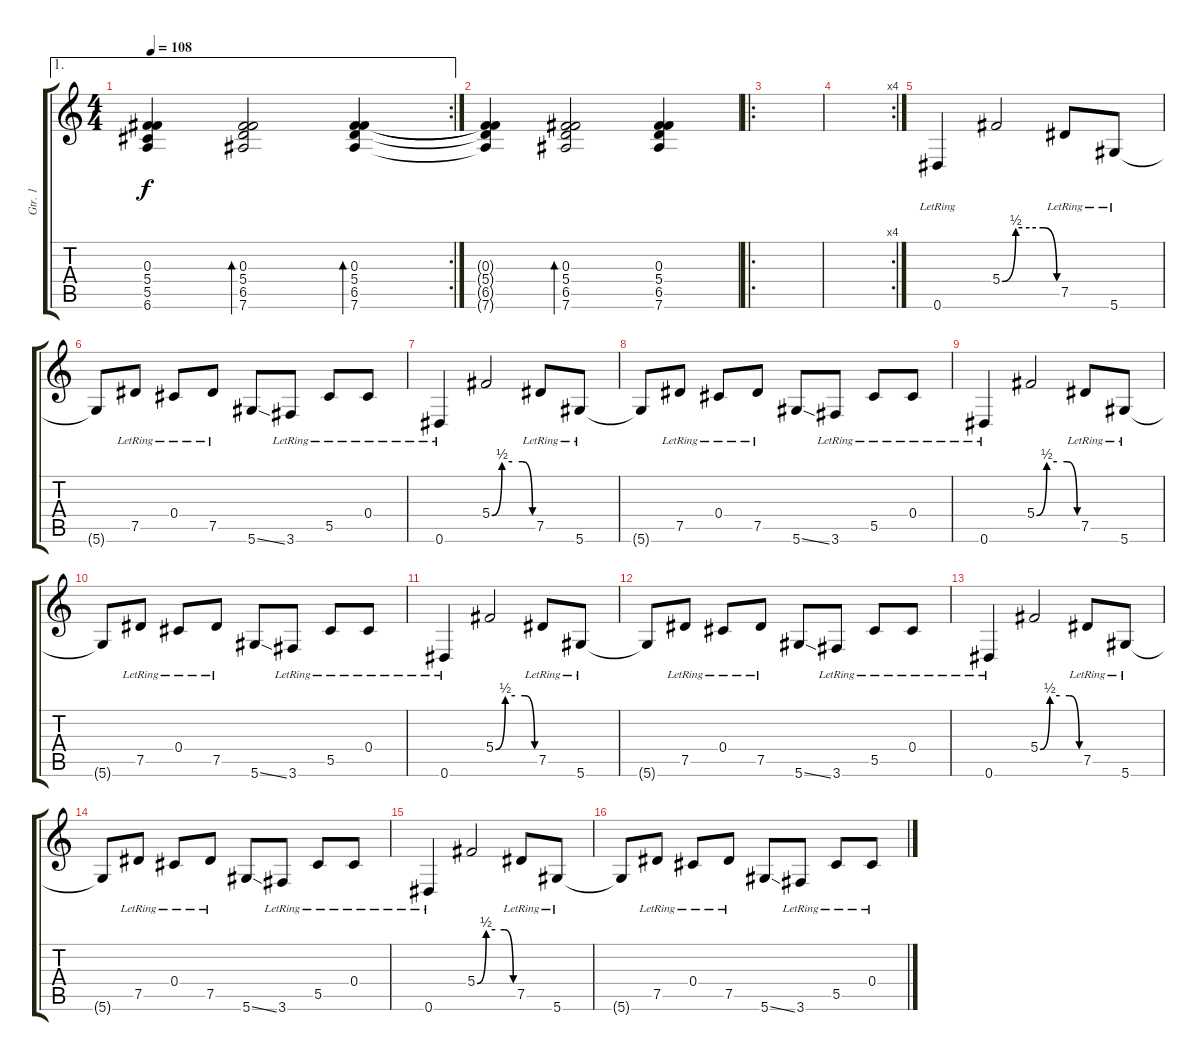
\track ("Gtr. 1" "Gtr. 1") {instrument acousticguitarnylon}
\staff {score tabs}
\tuning (Eb4 Bb3 Gb3 Db3 Ab2 Eb2) {hide}
\ae 1
\rc 2
\ts (4 4)
\tempo 108
\clef g2
\ks c
(0.3{t} 5.4{t} 5.5{t} 6.6{t}).4{dy f} (0.3 5.4 6.5 7.6).2{bd 120} (0.3 5.4 6.5 7.6).4{bd 120} |
(0.3{t} 5.4{t} 6.5{t} 7.6{t}).4 (0.3 5.4 6.5 7.6).2{bd 120} (0.3 5.4 6.5 7.6).4 |
\ro
|
\rc 4
|
0.6{lr}.4 5.4{be (custom 0 0 15 2 30 2 45 2 60 0)}.2 7.5{lr}.8 5.6{lr}.8 |
5.6{t}.8 7.5{lr}.8 0.4{lr}.8 7.5{lr}.8 5.6{ss}.8 3.6{lr}.8 5.5{lr}.8 0.4{lr}.8 |
0.6{lr}.4 5.4{be (custom 0 0 15 2 30 2 45 2 60 0)}.2 7.5{lr}.8 5.6{lr}.8 |
5.6{t}.8 7.5{lr}.8 0.4{lr}.8 7.5{lr}.8 5.6{ss}.8 3.6{lr}.8 5.5{lr}.8 0.4{lr}.8 |
0.6{lr}.4 5.4{be (custom 0 0 15 2 30 2 45 2 60 0)}.2 7.5{lr}.8 5.6{lr}.8 |
5.6{t}.8 7.5{lr}.8 0.4{lr}.8 7.5{lr}.8 5.6{ss}.8 3.6{lr}.8 5.5{lr}.8 0.4{lr}.8 |
0.6{lr}.4 5.4{be (custom 0 0 15 2 30 2 45 2 60 0)}.2 7.5{lr}.8 5.6{lr}.8 |
5.6{t}.8 7.5{lr}.8 0.4{lr}.8 7.5{lr}.8 5.6{ss}.8 3.6{lr}.8 5.5{lr}.8 0.4{lr}.8 |
0.6{lr}.4 5.4{be (custom 0 0 15 2 30 2 45 2 60 0)}.2 7.5{lr}.8 5.6{lr}.8 |
5.6{t}.8 7.5{lr}.8 0.4{lr}.8 7.5{lr}.8 5.6{ss}.8 3.6{lr}.8 5.5{lr}.8 0.4{lr}.8 |
0.6{lr}.4 5.4{be (custom 0 0 15 2 30 2 45 2 60 0)}.2 7.5{lr}.8 5.6{lr}.8 |
5.6{t}.8 7.5{lr}.8 0.4{lr}.8 7.5{lr}.8 5.6{ss}.8 3.6{lr}.8 5.5{lr}.8 0.4{lr}.8
